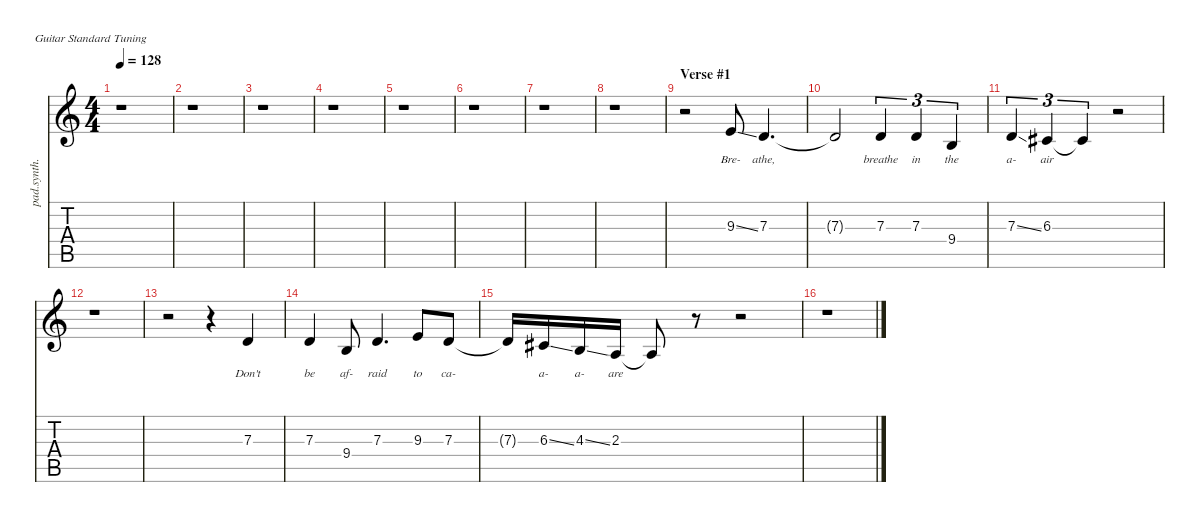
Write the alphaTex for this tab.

\defaultSystemsLayout 4
\hideDynamics
\bracketExtendMode nobrackets
\otherSystemsTrackNameOrientation horizontal
\track ("Vocals (Gilmour)" "pad.synth.") {instrument pad1newage}
\staff {score tabs}
\tuning (E4 B3 G3 D3 A2 E2)
\ts (4 4)
\tempo 128
\clef g2
\ks c
r.1{dy f beam Down} |
r.1{beam Down} |
r.1{beam Down} |
r.1{beam Down} |
r.1{beam Down} |
r.1{beam Down} |
r.1{beam Down} |
r.1{beam Down} |
\section ("" "Verse #1")
r.2{beam Down} 9.3{ss}.8{lyrics (0 "Bre-") lyrics (1 "") lyrics (2 "") lyrics (3 "") lyrics (4 "") beam Up} 7.3.4{d lyrics (0 "athe,") lyrics (1 "") lyrics (2 "") lyrics (3 "") lyrics (4 "") beam Up} |
7.3{t}.2{beam Up} 7.3.4{tu (3 2) lyrics (0 "breathe") lyrics (1 "") lyrics (2 "") lyrics (3 "") lyrics (4 "") beam Up} 7.3.4{tu (3 2) lyrics (0 "in") lyrics (1 "") lyrics (2 "") lyrics (3 "") lyrics (4 "") beam Up} 9.4.4{tu (3 2) lyrics (0 "the") lyrics (1 "") lyrics (2 "") lyrics (3 "") lyrics (4 "") beam Up} |
7.3{ss}.4{tu (3 2) lyrics (0 "a-") lyrics (1 "") lyrics (2 "") lyrics (3 "") lyrics (4 "") beam Up} 6.3{acc #}.4{tu (3 2) lyrics (0 "air") lyrics (1 "") lyrics (2 "") lyrics (3 "") lyrics (4 "") beam Up} 6.3{t acc #}.4{tu (3 2) beam Up} r.2{beam Up} |
r.1{beam Down} |
r.2{beam Down} r.4{beam Down} 7.3.4{lyrics (0 "Don't") lyrics (1 "") lyrics (2 "") lyrics (3 "") lyrics (4 "") beam Up} |
7.3.4{lyrics (0 "be") lyrics (1 "") lyrics (2 "") lyrics (3 "") lyrics (4 "") beam Up} 9.4.8{lyrics (0 "af-") lyrics (1 "") lyrics (2 "") lyrics (3 "") lyrics (4 "") beam Up} 7.3.4{d lyrics (0 "raid") lyrics (1 "") lyrics (2 "") lyrics (3 "") lyrics (4 "") beam Up} 9.3.8{lyrics (0 "to") lyrics (1 "") lyrics (2 "") lyrics (3 "") lyrics (4 "") beam Up} 7.3.8{lyrics (0 "ca-") lyrics (1 "") lyrics (2 "") lyrics (3 "") lyrics (4 "") beam Up} |
7.3{t}.16{beam Up} 6.3{ss acc #}.16{lyrics (0 "a-") lyrics (1 "") lyrics (2 "") lyrics (3 "") lyrics (4 "") beam Up} 4.3{ss}.16{lyrics (0 "a-") lyrics (1 "") lyrics (2 "") lyrics (3 "") lyrics (4 "") beam Up} 2.3.16{lyrics (0 "are") lyrics (1 "") lyrics (2 "") lyrics (3 "") lyrics (4 "") beam Up} 2.3{t}.8{beam Up} r.8{beam Up} r.2{beam Up} |
r.1{beam Down}
